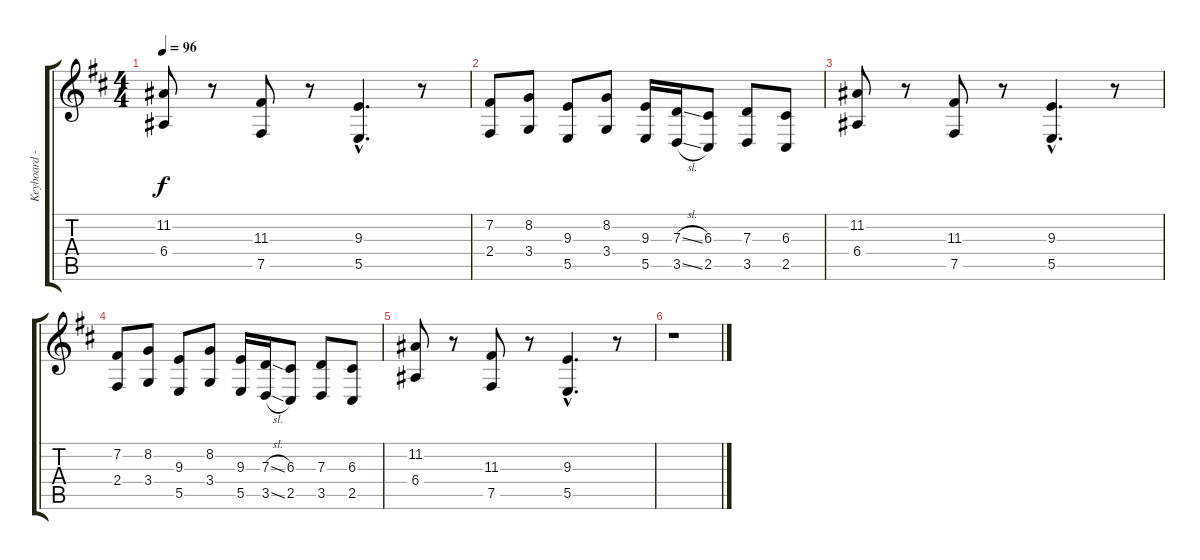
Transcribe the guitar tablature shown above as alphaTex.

\track ("Keyboard - Stuart Chatwood" "Keyboard -") {instrument stringensemble1}
\staff {score tabs}
\tuning (E4 B3 G3 E3 B2 E2) {hide}
\ts (4 4)
\tempo 96
\clef g2
\ks d
(11.2 6.4).8{dy f} r.8 (11.3 7.5).8 r.8 (9.3{hac} 5.5{hac}).4{d} r.8 |
(7.2 2.4).8 (8.2 3.4).8 (9.3 5.5).8 (8.2 3.4).8 (9.3 5.5).16 (7.3{sl} 3.5{sl}).16 (6.3 2.5).8 (7.3 3.5).8 (6.3 2.5).8 |
(11.2 6.4).8 r.8 (11.3 7.5).8 r.8 (9.3{hac} 5.5{hac}).4{d} r.8 |
(7.2 2.4).8 (8.2 3.4).8 (9.3 5.5).8 (8.2 3.4).8 (9.3 5.5).16 (7.3{sl} 3.5{sl}).16 (6.3 2.5).8 (7.3 3.5).8 (6.3 2.5).8 |
(11.2 6.4).8 r.8 (11.3 7.5).8 r.8 (9.3{hac} 5.5{hac}).4{d} r.8 |
r.1
